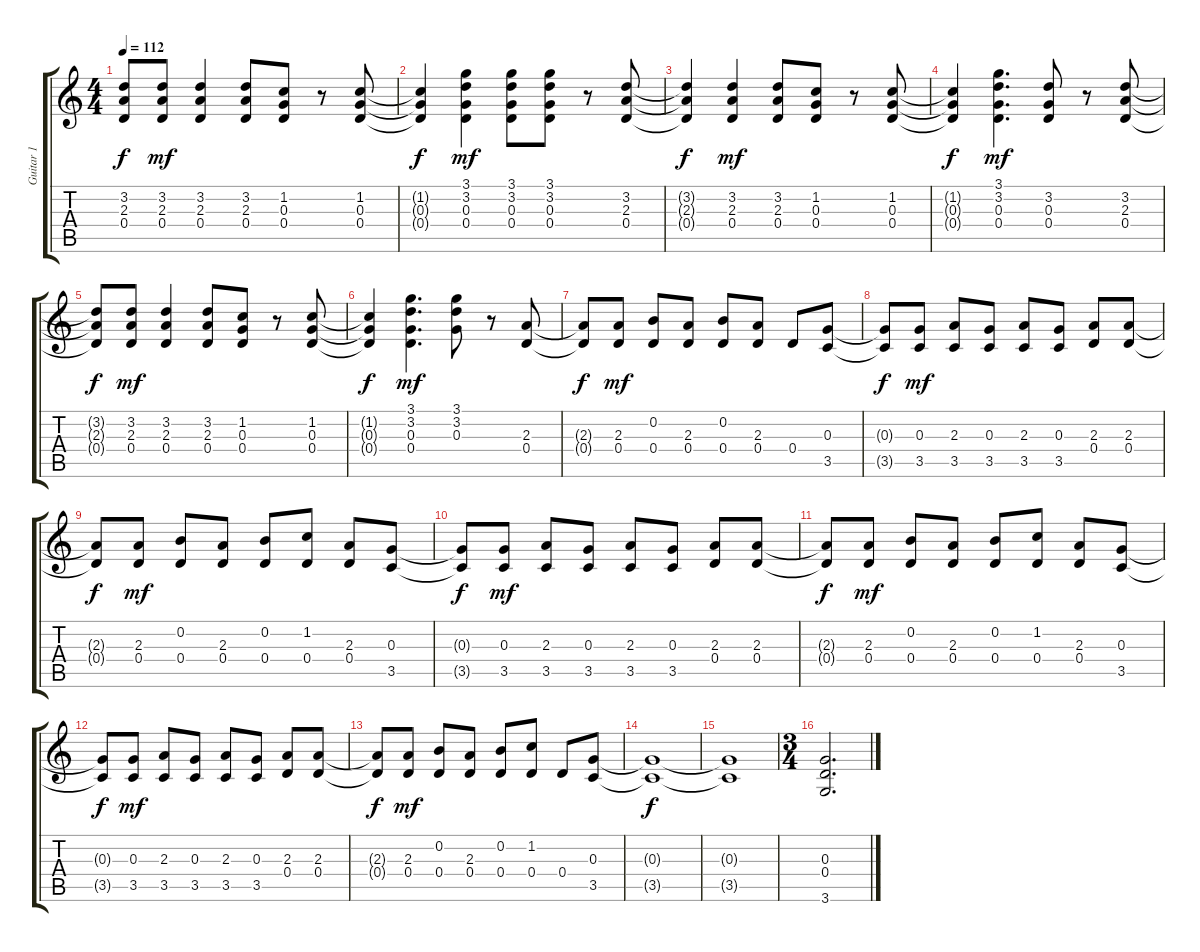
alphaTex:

\track ("Guitar 1" "Guitar 1") {instrument overdrivenguitar}
\staff {score tabs}
\tuning (E4 B3 G3 D3 A2 E2) {hide}
\ts (4 4)
\tempo 112
\clef g2
\ks c
(3.2{t} 2.3{t} 0.4{t}).8{dy f} (3.2 2.3 0.4).8{dy mf} (3.2 2.3 0.4).4 (3.2 2.3 0.4).8 (1.2 0.3 0.4).8 r.8 (1.2 0.3 0.4).8 |
(1.2{t} 0.3{t} 0.4{t}).4{dy f} (3.1 3.2 0.3 0.4).4{dy mf} (3.1 3.2 0.3 0.4).8 (3.1 3.2 0.3 0.4).8 r.8 (3.2 2.3 0.4).8 |
(3.2{t} 2.3{t} 0.4{t}).4{dy f} (3.2 2.3 0.4).4{dy mf} (3.2 2.3 0.4).8 (1.2 0.3 0.4).8 r.8 (1.2 0.3 0.4).8 |
(1.2{t} 0.3{t} 0.4{t}).4{dy f} (3.1 3.2 0.3 0.4).4{d dy mf} (3.2 0.3 0.4).8 r.8 (3.2 2.3 0.4).8 |
(3.2{t} 2.3{t} 0.4{t}).8{dy f} (3.2 2.3 0.4).8{dy mf} (3.2 2.3 0.4).4 (3.2 2.3 0.4).8 (1.2 0.3 0.4).8 r.8 (1.2 0.3 0.4).8 |
(1.2{t} 0.3{t} 0.4{t}).4{dy f} (3.1 3.2 0.3 0.4).4{d dy mf} (3.1 3.2 0.3).8 r.8 (2.3 0.4).8 |
(2.3{t} 0.4{t}).8{dy f} (2.3 0.4).8{dy mf} (0.2 0.4).8 (2.3 0.4).8 (0.2 0.4).8 (2.3 0.4).8 0.4.8 (0.3 3.5).8 |
(0.3{t} 3.5{t}).8{dy f} (0.3 3.5).8{dy mf} (2.3 3.5).8 (0.3 3.5).8 (2.3 3.5).8 (0.3 3.5).8 (2.3 0.4).8 (2.3 0.4).8 |
(2.3{t} 0.4{t}).8{dy f} (2.3 0.4).8{dy mf} (0.2 0.4).8 (2.3 0.4).8 (0.2 0.4).8 (1.2 0.4).8 (2.3 0.4).8 (0.3 3.5).8 |
(0.3{t} 3.5{t}).8{dy f} (0.3 3.5).8{dy mf} (2.3 3.5).8 (0.3 3.5).8 (2.3 3.5).8 (0.3 3.5).8 (2.3 0.4).8 (2.3 0.4).8 |
(2.3{t} 0.4{t}).8{dy f} (2.3 0.4).8{dy mf} (0.2 0.4).8 (2.3 0.4).8 (0.2 0.4).8 (1.2 0.4).8 (2.3 0.4).8 (0.3 3.5).8 |
(0.3{t} 3.5{t}).8{dy f} (0.3 3.5).8{dy mf} (2.3 3.5).8 (0.3 3.5).8 (2.3 3.5).8 (0.3 3.5).8 (2.3 0.4).8 (2.3 0.4).8 |
(2.3{t} 0.4{t}).8{dy f} (2.3 0.4).8{dy mf} (0.2 0.4).8 (2.3 0.4).8 (0.2 0.4).8 (1.2 0.4).8 0.4.8 (0.3 3.5).8 |
(0.3{t} 3.5{t}).1{dy f} |
(0.3{t} 3.5{t}).1 |
\ts (3 4)
(0.3 0.4 3.6).2{d}
